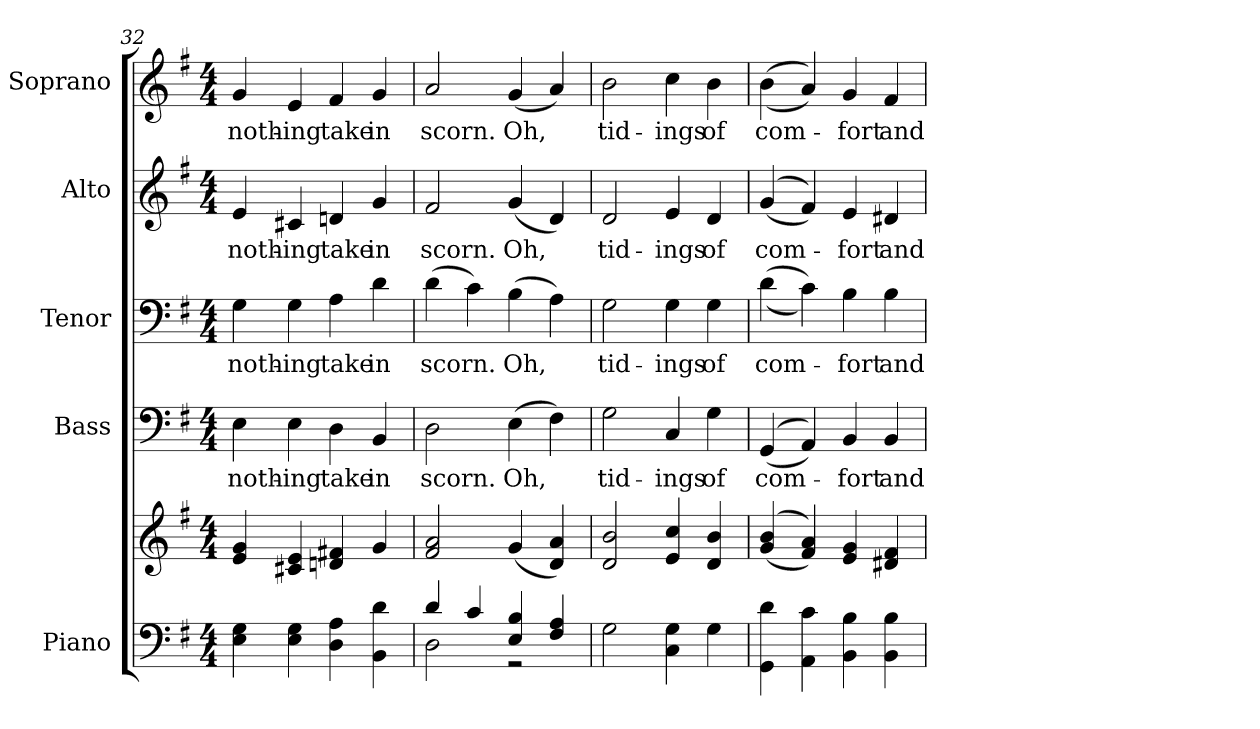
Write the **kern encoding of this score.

**kern	**kern	**kern	**text	**kern	**text	**kern	**text	**kern	**text
*part5	*part5	*part4	*part4	*part3	*part3	*part2	*part2	*part1	*part1
*staff6	*staff5	*staff4	*staff4	*staff3	*staff3	*staff2	*staff2	*staff1	*staff1
*I"Piano	*	*I"Bass	*	*I"Tenor	*	*I"Alto	*	*I"Soprano	*
*I'Pno.	*	*I'B.	*	*I'T.	*	*I'A.	*	*I'S.	*
*clefF4	*clefG2	*clefF4	*	*clefF4	*	*clefG2	*	*clefG2	*
*k[f#]	*k[f#]	*k[f#]	*	*k[f#]	*	*k[f#]	*	*k[f#]	*
*G:	*G:	*G:	*	*G:	*	*G:	*	*G:	*
*M4/4	*M4/4	*M4/4	*	*M4/4	*	*M4/4	*	*M4/4	*
=32	=32	=32	=32	=32	=32	=32	=32	=32	=32
!	!	!	!LO:LY:b:color=#000000	!	!	!	!	!	!
!	!	!	!	!	!LO:LY:b:color=#000000	!	!	!	!
!	!	!	!	!	!	!	!LO:LY:b:color=#000000	!	!
!	!	!	!	!	!	!	!	!	!LO:LY:b:color=#000000
4Ei\ 4Gi	4ei/ 4gi	4Ei\	noth-	4Gi\	noth-	4ei/	noth-	4gi/	noth-
!	!	!	!LO:LY:b:color=#000000	!	!	!	!	!	!
!	!	!	!	!	!LO:LY:b:color=#000000	!	!	!	!
!	!	!	!	!	!	!	!LO:LY:b:color=#000000	!	!
!	!	!	!	!	!	!	!	!	!LO:LY:b:color=#000000
4Ei\ 4Gi	4c#Xi/ 4ei	4Ei\	-ing	4Gi\	-ing	4c#Xi/	-ing	4ei/	-ing
!	!	!	!LO:LY:b:color=#000000	!	!	!	!	!	!
!	!	!	!	!	!LO:LY:b:color=#000000	!	!	!	!
!	!	!	!	!	!	!	!LO:LY:b:color=#000000	!	!
!	!	!	!	!	!	!	!	!	!LO:LY:b:color=#000000
4Di\ 4Ai	4dni/ 4f#Xi	4Di\	take	4Ai\	take	4dni/	take	4f#i/	take
!	!	!	!LO:LY:b:color=#000000	!	!	!	!	!	!
!	!	!	!	!	!LO:LY:b:color=#000000	!	!	!	!
!	!	!	!	!	!	!	!LO:LY:b:color=#000000	!	!
!	!	!	!	!	!	!	!	!	!LO:LY:b:color=#000000
4BBi\ 4di	4gi/	4BBi/	in	4di\	in	4gi/	in	4gi/	in
!!LO:PB:g=z
=33	=33	=33	=33	=33	=33	=33	=33	=33	=33
*^	*	*	*	*	*	*	*	*	*
!	!	!	!	!LO:LY:b:color=#000000	!	!	!	!	!	!
!	!	!	!	!	!	!LO:LY:b:color=#000000	!	!	!	!
!	!	!	!	!	!	!	!	!LO:LY:b:color=#000000	!	!
!	!	!	!	!	!	!	!	!	!	!LO:LY:b:color=#000000
4di/	2Di\	2f#i/ 2ai	2Di\	scorn.	(4di\	scorn.	2f#i/	scorn.	2ai/	scorn.
4ci/	.	.	.	.	4ci\)	.	.	.	.	.
!	!	!	!	!LO:LY:b:color=#000000	!	!	!	!	!	!
!	!	!	!	!	!	!LO:LY:b:color=#000000	!	!	!	!
!	!	!	!	!	!	!	!	!LO:LY:b:color=#000000	!	!
!	!	!	!	!	!	!	!	!	!	!LO:LY:b:color=#000000
4Ei/ 4Bi	2r	(4gi/	(4Ei\	Oh,	(4Bi\	Oh,	(4gi/	Oh,	(4gi/	Oh,
4F#i/ 4Ai	.	4di/ 4ai)	4F#i\)	.	4Ai\)	.	4di/)	.	4ai/)	.
*v	*v	*	*	*	*	*	*	*	*	*
=34	=34	=34	=34	=34	=34	=34	=34	=34	=34
!	!	!	!LO:LY:b:color=#000000	!	!	!	!	!	!
!	!	!	!	!	!LO:LY:b:color=#000000	!	!	!	!
!	!	!	!	!	!	!	!LO:LY:b:color=#000000	!	!
!	!	!	!	!	!	!	!	!	!LO:LY:b:color=#000000
2Gi\	2di/ 2bi	2Gi\	tid-	2Gi\	tid-	2di/	tid-	2bi\	tid-
!	!	!	!LO:LY:b:color=#000000	!	!	!	!	!	!
!	!	!	!	!	!LO:LY:b:color=#000000	!	!	!	!
!	!	!	!	!	!	!	!LO:LY:b:color=#000000	!	!
!	!	!	!	!	!	!	!	!	!LO:LY:b:color=#000000
4Ci\ 4Gi	4ei/ 4cci	4Ci/	-ings	4Gi\	-ings	4ei/	-ings	4cci\	-ings
!	!	!	!LO:LY:b:color=#000000	!	!	!	!	!	!
!	!	!	!	!	!LO:LY:b:color=#000000	!	!	!	!
!	!	!	!	!	!	!	!LO:LY:b:color=#000000	!	!
!	!	!	!	!	!	!	!	!	!LO:LY:b:color=#000000
4Gi\	4di/ 4bi	4Gi\	of	4Gi\	of	4di/	of	4bi\	of
!!LO:PB:g=z
=35	=35	=35	=35	=35	=35	=35	=35	=35	=35
!	!	!	!LO:LY:b:color=#000000	!	!	!	!	!	!
!	!	!	!	!	!LO:LY:b:color=#000000	!	!	!	!
!	!	!	!	!	!	!	!LO:LY:b:color=#000000	!	!
!	!	!	!	!	!	!	!	!	!LO:LY:b:color=#000000
4GGi\ 4di	((4gi/ 4bi	((4GGi/	com-	((4di\	com-	((4gi/	com-	((4bi\	com-
4AAi\ 4ci	4f#i/ 4ai))	4AAi/))	.	4ci\))	.	4f#i/))	.	4ai/))	.
!	!	!	!LO:LY:b:color=#000000	!	!	!	!	!	!
!	!	!	!	!	!LO:LY:b:color=#000000	!	!	!	!
!	!	!	!	!	!	!	!LO:LY:b:color=#000000	!	!
!	!	!	!	!	!	!	!	!	!LO:LY:b:color=#000000
4BBi\ 4Bi	4ei/ 4gi	4BBi/	-fort	4Bi\	-fort	4ei/	-fort	4gi/	-fort
!	!	!	!LO:LY:b:color=#000000	!	!	!	!	!	!
!	!	!	!	!	!LO:LY:b:color=#000000	!	!	!	!
!	!	!	!	!	!	!	!LO:LY:b:color=#000000	!	!
!	!	!	!	!	!	!	!	!	!LO:LY:b:color=#000000
4BBi\ 4Bi	4d#Xi/ 4f#i	4BBi/	and	4Bi\	and	4d#Xi/	and	4f#i/	and
=	=	=	=	=	=	=	=	=	=
*-	*-	*-	*-	*-	*-	*-	*-	*-	*-
